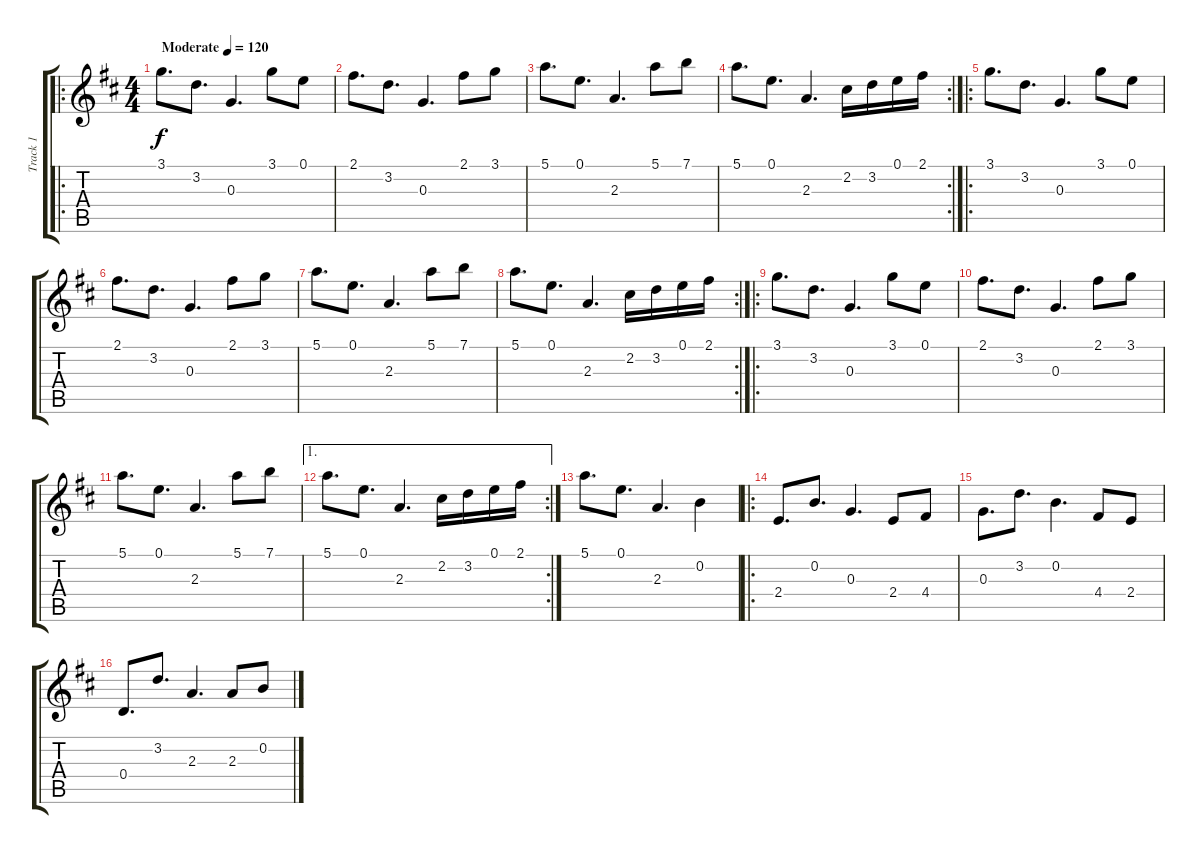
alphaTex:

\track ("Track 1" "Track 1") {instrument acousticguitarnylon}
\staff {score tabs}
\tuning (E4 B3 G3 D3 A2 E2) {hide}
\ro
\ts (4 4)
\tempo (120 "Moderate")
\clef g2
\ks d
3.1.8{d dy f instrument acousticguitarnylon} 3.2.8{d} 0.3.4{d} 3.1.8 0.1.8 |
2.1.8{d} 3.2.8{d} 0.3.4{d} 2.1.8 3.1.8 |
5.1.8{d} 0.1.8{d} 2.3.4{d} 5.1.8 7.1.8 |
\rc 2
5.1.8{d} 0.1.8{d} 2.3.4{d} 2.2.16 3.2.16 0.1.16 2.1.16 |
\ro
3.1.8{d} 3.2.8{d} 0.3.4{d} 3.1.8 0.1.8 |
2.1.8{d} 3.2.8{d} 0.3.4{d} 2.1.8 3.1.8 |
5.1.8{d} 0.1.8{d} 2.3.4{d} 5.1.8 7.1.8 |
\rc 2
5.1.8{d} 0.1.8{d} 2.3.4{d} 2.2.16 3.2.16 0.1.16 2.1.16 |
\ro
3.1.8{d} 3.2.8{d} 0.3.4{d} 3.1.8 0.1.8 |
2.1.8{d} 3.2.8{d} 0.3.4{d} 2.1.8 3.1.8 |
5.1.8{d} 0.1.8{d} 2.3.4{d} 5.1.8 7.1.8 |
\ae 1
\rc 2
5.1.8{d} 0.1.8{d} 2.3.4{d} 2.2.16 3.2.16 0.1.16 2.1.16 |
5.1.8{d} 0.1.8{d} 2.3.4{d} 0.2.4 |
\ro
2.4.8{d} 0.2.8{d} 0.3.4{d} 2.4.8 4.4.8 |
0.3.8{d} 3.2.8{d} 0.2.4{d} 4.4.8 2.4.8 |
0.4.8{d} 3.2.8{d} 2.3.4{d} 2.3.8 0.2.8
